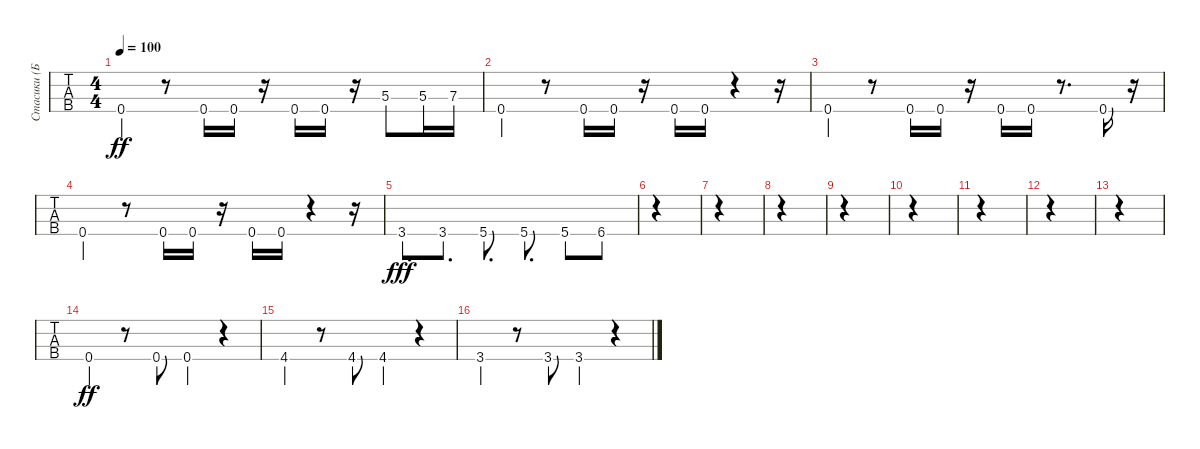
\track ("Стасики (Бас)" "Стасики (Б") {instrument electricbassfinger}
\staff {tabs}
\tuning (G2 D2 A1 E1) {hide}
\ts (4 4)
\tempo 100
\clef f4
\ks c
0.4.4{dy ff} r.8 0.4.16 0.4.16 r.16 0.4.16 0.4.16 r.16 5.3.8 5.3.16 7.3.16 |
0.4.4 r.8 0.4.16 0.4.16 r.16 0.4.16 0.4.16 r.4 r.16 |
0.4.4 r.8 0.4.16 0.4.16 r.16 0.4.16 0.4.16 r.8{d} 0.4.16 r.16 |
0.4.4 r.8 0.4.16 0.4.16 r.16 0.4.16 0.4.16 r.4 r.16 |
3.4.8{d dy fff} 3.4.8{d} 5.4.8{d} 5.4.8{d} 5.4.8 6.4.8 |
|
|
|
|
|
|
|
|
0.4.4{dy ff} r.8 0.4.8 0.4.4 r.4 |
4.4.4 r.8 4.4.8 4.4.4 r.4 |
3.4.4 r.8 3.4.8 3.4.4 r.4
